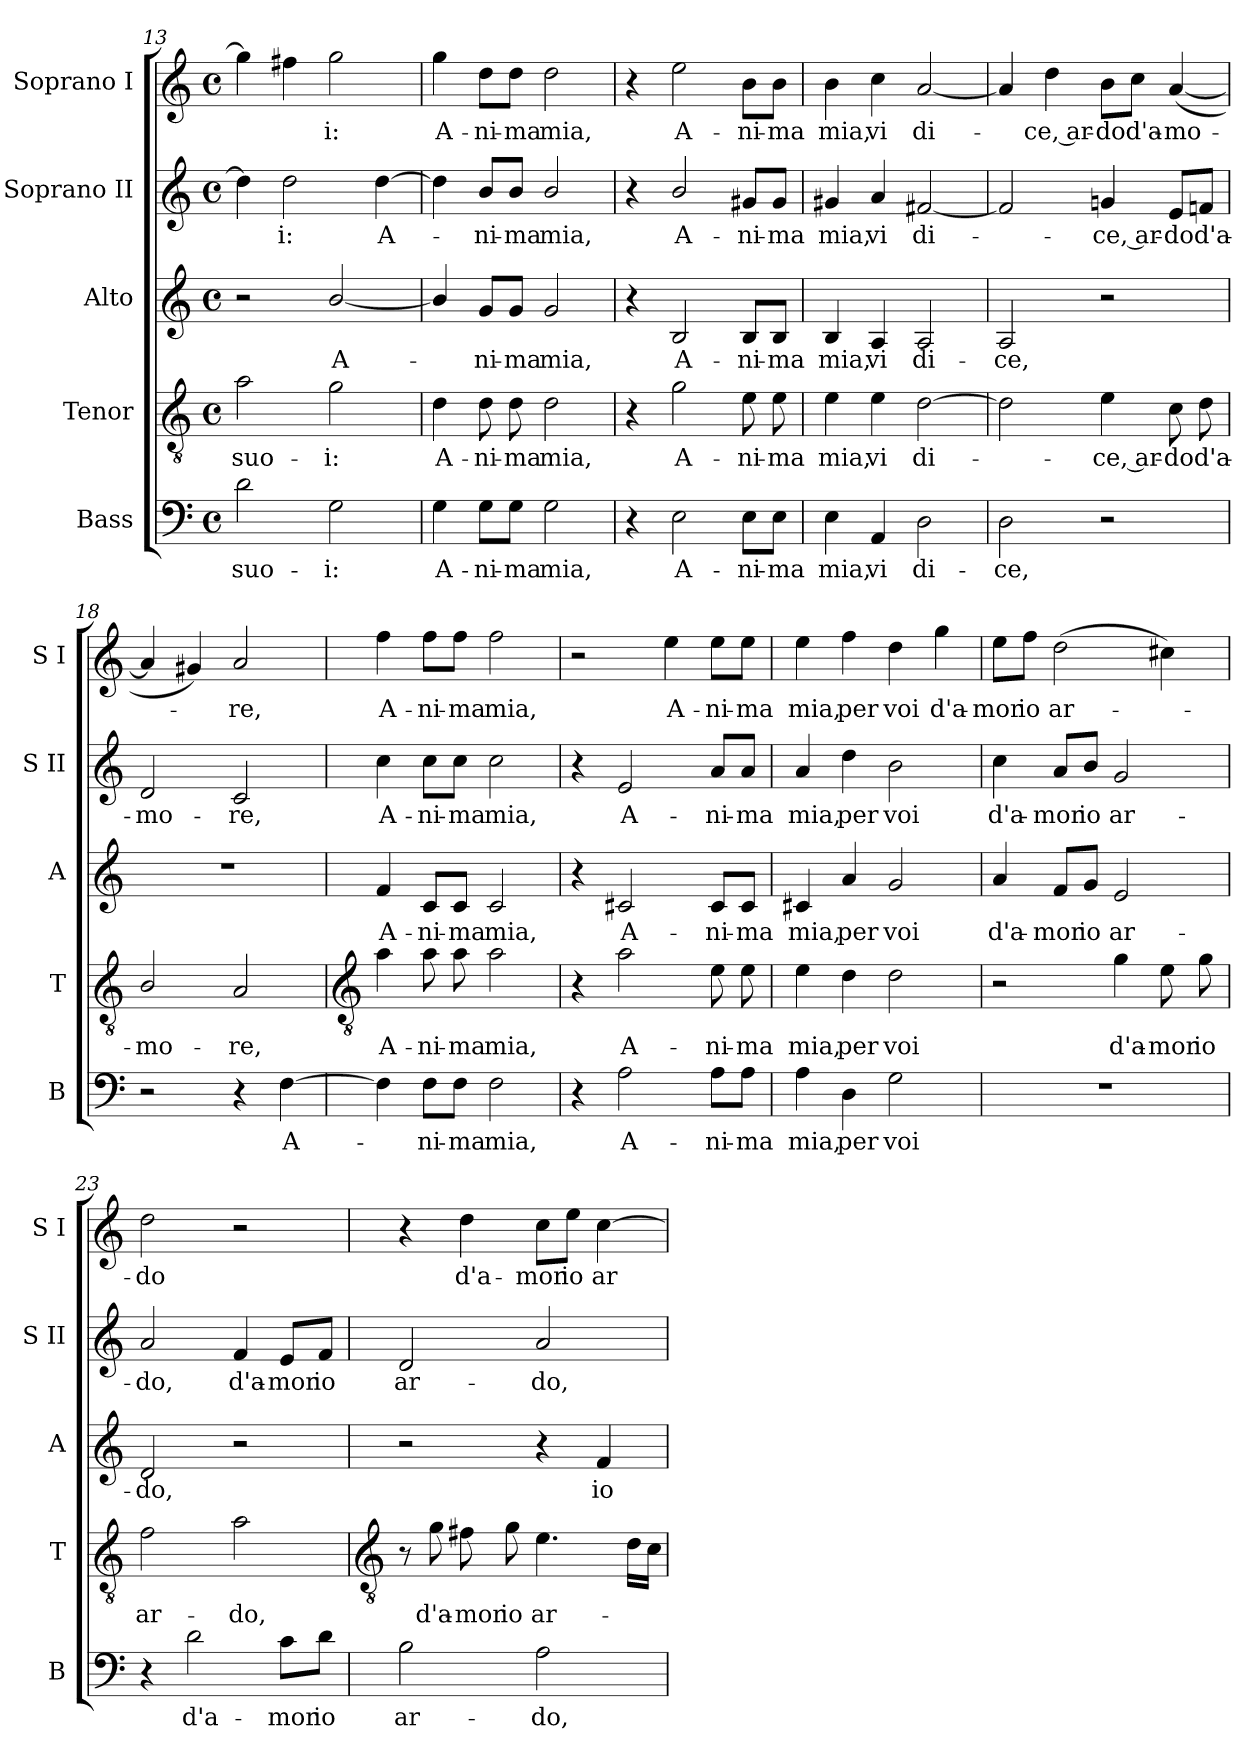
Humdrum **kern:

**kern	**text	**kern	**text	**kern	**text	**kern	**text	**kern	**text
*part5	*part5	*part4	*part4	*part3	*part3	*part2	*part2	*part1	*part1
*staff5	*staff5	*staff4	*staff4	*staff3	*staff3	*staff2	*staff2	*staff1	*staff1
*I"Bass	*	*I"Tenor	*	*I"Alto	*	*I"Soprano II	*	*I"Soprano I	*
*I'B	*	*I'T	*	*I'A	*	*I'S II	*	*I'S I	*
*clefF4	*	*clefGv2	*	*clefG2	*	*clefG2	*	*clefG2	*
*k[]	*	*k[]	*	*k[]	*	*k[]	*	*k[]	*
*C:	*	*C:	*	*C:	*	*C:	*	*C:	*
*M4/4	*	*M4/4	*	*M4/4	*	*M4/4	*	*M4/4	*
*met(c)	*	*met(c)	*	*met(c)	*	*met(c)	*	*met(c)	*
=13	=13	=13	=13	=13	=13	=13	=13	=13	=13
!	!LO:LY:b	!	!LO:LY:b	!	!	!	!	!	!
2d	suo-	2a	suo-	2r	.	4dd]	.	4gg]	.
!	!	!	!	!	!	!	!LO:LY:b	!	!
.	.	.	.	.	.	2dd	i:	4ff#X	.
!	!LO:LY:b	!	!LO:LY:b	!	!LO:LY:b	!	!	!	!LO:LY:b
2G	-i:	2g	-i:	[2b/	A-	.	.	2gg	i:
!	!	!	!	!	!	!	!LO:LY:b	!	!
.	.	.	.	.	.	[4dd	A-	.	.
=14	=14	=14	=14	=14	=14	=14	=14	=14	=14
!	!LO:LY:b	!	!LO:LY:b	!	!	!	!	!	!LO:LY:b
4G	A-	4d	A-	4b/]	.	4dd]	.	4gg	A-
!	!LO:LY:b	!	!LO:LY:b	!	!LO:LY:b	!	!LO:LY:b	!	!LO:LY:b
8G\L	-ni-	8d	-ni-	8g/L	ni-	8b/L	ni-	8dd\L	-ni-
!	!LO:LY:b	!	!LO:LY:b	!	!LO:LY:b	!	!LO:LY:b	!	!LO:LY:b
8G\J	-ma	8d	-ma	8g/J	-ma	8b/J	-ma	8dd\J	-ma
!	!LO:LY:b	!	!LO:LY:b	!	!LO:LY:b	!	!LO:LY:b	!	!LO:LY:b
2G	mia,	2d	mia,	2g	mia,	2b/	mia,	2dd	mia,
=15	=15	=15	=15	=15	=15	=15	=15	=15	=15
4r	.	4r	.	4r	.	4r	.	4r	.
!	!LO:LY:b	!	!LO:LY:b	!	!LO:LY:b	!	!LO:LY:b	!	!LO:LY:b
2E	A-	2g	A-	2B	A-	2b/	A-	2ee	A-
!	!LO:LY:b	!	!LO:LY:b	!	!LO:LY:b	!	!LO:LY:b	!	!LO:LY:b
8E\L	-ni-	8e	-ni-	8B/L	-ni-	8g#X/L	-ni-	8b\L	-ni-
!	!LO:LY:b	!	!LO:LY:b	!	!LO:LY:b	!	!LO:LY:b	!	!LO:LY:b
8E\J	-ma	8e	-ma	8B/J	-ma	8g#/J	-ma	8b\J	-ma
=16	=16	=16	=16	=16	=16	=16	=16	=16	=16
!	!LO:LY:b	!	!LO:LY:b	!	!LO:LY:b	!	!LO:LY:b	!	!LO:LY:b
4E	mia,	4e	mia,	4B	mia,	4g#X	mia,	4b	mia,
!	!LO:LY:b	!	!LO:LY:b	!	!LO:LY:b	!	!LO:LY:b	!	!LO:LY:b
4AA	vi	4e	vi	4A	vi	4a	vi	4cc	vi
!	!LO:LY:b	!	!LO:LY:b	!	!LO:LY:b	!	!LO:LY:b	!	!LO:LY:b
2D	di-	[2d	di-	2A	di-	[2f#X	di-	[2a	di-
=17	=17	=17	=17	=17	=17	=17	=17	=17	=17
!	!LO:LY:b	!	!	!	!LO:LY:b	!	!	!	!
2D	-ce,	2d]	.	2A	-ce,	2f#]	.	4a]	.
!	!	!	!	!	!	!	!	!	!LO:LY:b
.	.	.	.	.	.	.	.	4dd	ce, ar-
!	!	!	!LO:LY:b	!	!	!	!LO:LY:b	!	!LO:LY:b
2r	.	4e	ce, ar-	2r	.	4gn	ce, ar-	8b\L	-do
!	!	!	!	!	!	!	!	!	!LO:LY:b
.	.	.	.	.	.	.	.	8cc\J	d'a-
!	!	!	!LO:LY:b	!	!	!	!LO:LY:b	!	!LO:LY:b
.	.	8c	-do	.	.	8e/L	-do	(<[4a	-mo-
!	!	!	!LO:LY:b	!	!	!	!LO:LY:b	!	!
.	.	8d	d'a-	.	.	8fn/J	d'a-	.	.
=18	=18	=18	=18	=18	=18	=18	=18	=18	=18
!	!	!	!LO:LY:b	!	!	!	!LO:LY:b	!	!
2r	.	2B/	-mo-	1r	.	2d	-mo-	4a]	.
.	.	.	.	.	.	.	.	4g#X)	.
!	!	!	!LO:LY:b	!	!	!	!LO:LY:b	!	!LO:LY:b
4r	.	2A	-re,	.	.	2c	-re,	2a	re,
!	!LO:LY:b	!	!	!	!	!	!	!	!
[4F	A-	.	.	.	.	.	.	.	.
!!LO:LB:g=z
=19	=19	=19	=19	=19	=19	=19	=19	=19	=19
*	*	*clefGv2	*	*	*	*	*	*	*
!	!	!	!LO:LY:b	!	!LO:LY:b	!	!LO:LY:b	!	!LO:LY:b
4F]	.	4a	A-	4f	A-	4cc	A-	4ff	A-
!	!LO:LY:b	!	!LO:LY:b	!	!LO:LY:b	!	!LO:LY:b	!	!LO:LY:b
8F\L	ni-	8a	-ni-	8c/L	-ni-	8cc\L	-ni-	8ff\L	-ni-
!	!LO:LY:b	!	!LO:LY:b	!	!LO:LY:b	!	!LO:LY:b	!	!LO:LY:b
8F\J	-ma	8a	-ma	8c/J	-ma	8cc\J	-ma	8ff\J	-ma
!	!LO:LY:b	!	!LO:LY:b	!	!LO:LY:b	!	!LO:LY:b	!	!LO:LY:b
2F	mia,	2a	mia,	2c	mia,	2cc	mia,	2ff	mia,
=20	=20	=20	=20	=20	=20	=20	=20	=20	=20
4r	.	4r	.	4r	.	4r	.	2r	.
!	!LO:LY:b	!	!LO:LY:b	!	!LO:LY:b	!	!LO:LY:b	!	!
2A	A-	2a	A-	2c#X	A-	2e	A-	.	.
!	!	!	!	!	!	!	!	!	!LO:LY:b
.	.	.	.	.	.	.	.	4ee	A-
!	!LO:LY:b	!	!LO:LY:b	!	!LO:LY:b	!	!LO:LY:b	!	!LO:LY:b
8A\L	-ni-	8e	-ni-	8c#/L	-ni-	8a/L	-ni-	8ee\L	-ni-
!	!LO:LY:b	!	!LO:LY:b	!	!LO:LY:b	!	!LO:LY:b	!	!LO:LY:b
8A\J	-ma	8e	-ma	8c#/J	-ma	8a/J	-ma	8ee\J	-ma
=21	=21	=21	=21	=21	=21	=21	=21	=21	=21
!	!LO:LY:b	!	!LO:LY:b	!	!LO:LY:b	!	!LO:LY:b	!	!LO:LY:b
4A	mia,	4e	mia,	4c#X	mia,	4a	mia,	4ee	mia,
!	!LO:LY:b	!	!LO:LY:b	!	!LO:LY:b	!	!LO:LY:b	!	!LO:LY:b
4D	per	4d	per	4a	per	4dd	per	4ff	per
!	!LO:LY:b	!	!LO:LY:b	!	!LO:LY:b	!	!LO:LY:b	!	!LO:LY:b
2G	voi	2d	voi	2g	voi	2b	voi	4dd	voi
!	!	!	!	!	!	!	!	!	!LO:LY:b
.	.	.	.	.	.	.	.	4gg	d'a-
=22	=22	=22	=22	=22	=22	=22	=22	=22	=22
!	!	!	!	!	!LO:LY:b	!	!LO:LY:b	!	!LO:LY:b
1r	.	2r	.	4a	d'a-	4cc	d'a-	8ee\L	-mor
!	!	!	!	!	!	!	!	!	!LO:LY:b
.	.	.	.	.	.	.	.	8ff\J	io
!	!	!	!	!	!LO:LY:b	!	!LO:LY:b	!	!LO:LY:b
.	.	.	.	8f/L	-mor	8a/L	-mor	(>2dd	ar-
!	!	!	!	!	!LO:LY:b	!	!LO:LY:b	!	!
.	.	.	.	8g/J	io	8b/J	io	.	.
!	!	!	!LO:LY:b	!	!LO:LY:b	!	!LO:LY:b	!	!
.	.	4g	d'a-	2e	ar-	2g	ar-	.	.
!	!	!	!LO:LY:b	!	!	!	!	!	!
.	.	8e	-mor	.	.	.	.	4cc#X)	.
!	!	!	!LO:LY:b	!	!	!	!	!	!
.	.	8g	io	.	.	.	.	.	.
=23	=23	=23	=23	=23	=23	=23	=23	=23	=23
!	!	!	!LO:LY:b	!	!LO:LY:b	!	!LO:LY:b	!	!LO:LY:b
4r	.	2f	ar-	2d	-do,	2a	-do,	2dd	do
!	!LO:LY:b	!	!	!	!	!	!	!	!
2d	d'a-	.	.	.	.	.	.	.	.
!	!	!	!LO:LY:b	!	!	!	!LO:LY:b	!	!
.	.	2a	-do,	2r	.	4f	d'a-	2r	.
!	!LO:LY:b	!	!	!	!	!	!LO:LY:b	!	!
8c\L	-mor	.	.	.	.	8e/L	-mor	.	.
!	!LO:LY:b	!	!	!	!	!	!LO:LY:b	!	!
8d\J	io	.	.	.	.	8f/J	io	.	.
!!LO:LB:g=z
=24	=24	=24	=24	=24	=24	=24	=24	=24	=24
*	*	*clefGv2	*	*	*	*	*	*	*
!	!LO:LY:b	!	!	!	!	!	!LO:LY:b	!	!
2B	ar-	8r	.	2r	.	2d	ar-	4r	.
!	!	!	!LO:LY:b	!	!	!	!	!	!
.	.	8g	d'a-	.	.	.	.	.	.
!	!	!	!LO:LY:b	!	!	!	!	!	!LO:LY:b
.	.	8f#X	-mor	.	.	.	.	4dd	d'a-
!	!	!	!LO:LY:b	!	!	!	!	!	!
.	.	8g	io	.	.	.	.	.	.
!	!LO:LY:b	!	!LO:LY:b	!	!	!	!LO:LY:b	!	!LO:LY:b
2A	-do,	4.e	ar-	4r	.	2a	-do,	8cc\L	-mor
!	!	!	!	!	!	!	!	!	!LO:LY:b
.	.	.	.	.	.	.	.	8ee\J	io
!	!	!	!	!	!LO:LY:b	!	!	!	!LO:LY:b
.	.	.	.	4f	io	.	.	[4cc	ar-
.	.	16dLL	.	.	.	.	.	.	.
.	.	16cJJ	.	.	.	.	.	.	.
=	=	=	=	=	=	=	=	=	=
*-	*-	*-	*-	*-	*-	*-	*-	*-	*-
